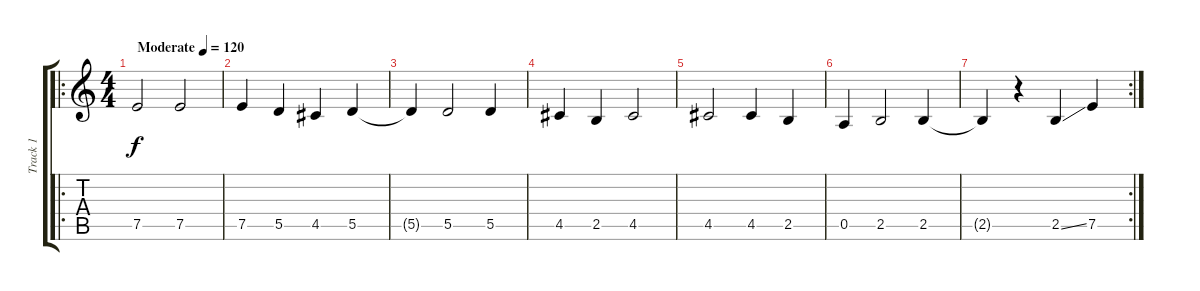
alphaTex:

\track ("Track 1" "Track 1") {instrument electricguitarjazz}
\staff {score tabs}
\tuning (E4 B3 G3 D3 A2 E2) {hide}
\ro
\ts (4 4)
\tempo (120 "Moderate")
\clef g2
\ks c
7.5.2{dy f instrument electricguitarjazz} 7.5.2 |
7.5.4 5.5.4 4.5.4 5.5.4 |
5.5{t}.4 5.5.2 5.5.4 |
4.5.4 2.5.4 4.5.2 |
4.5.2 4.5.4 2.5.4 |
0.5.4 2.5.2 2.5.4 |
\rc 2
2.5{t}.4 r.4 2.5{ss}.4 7.5.4
